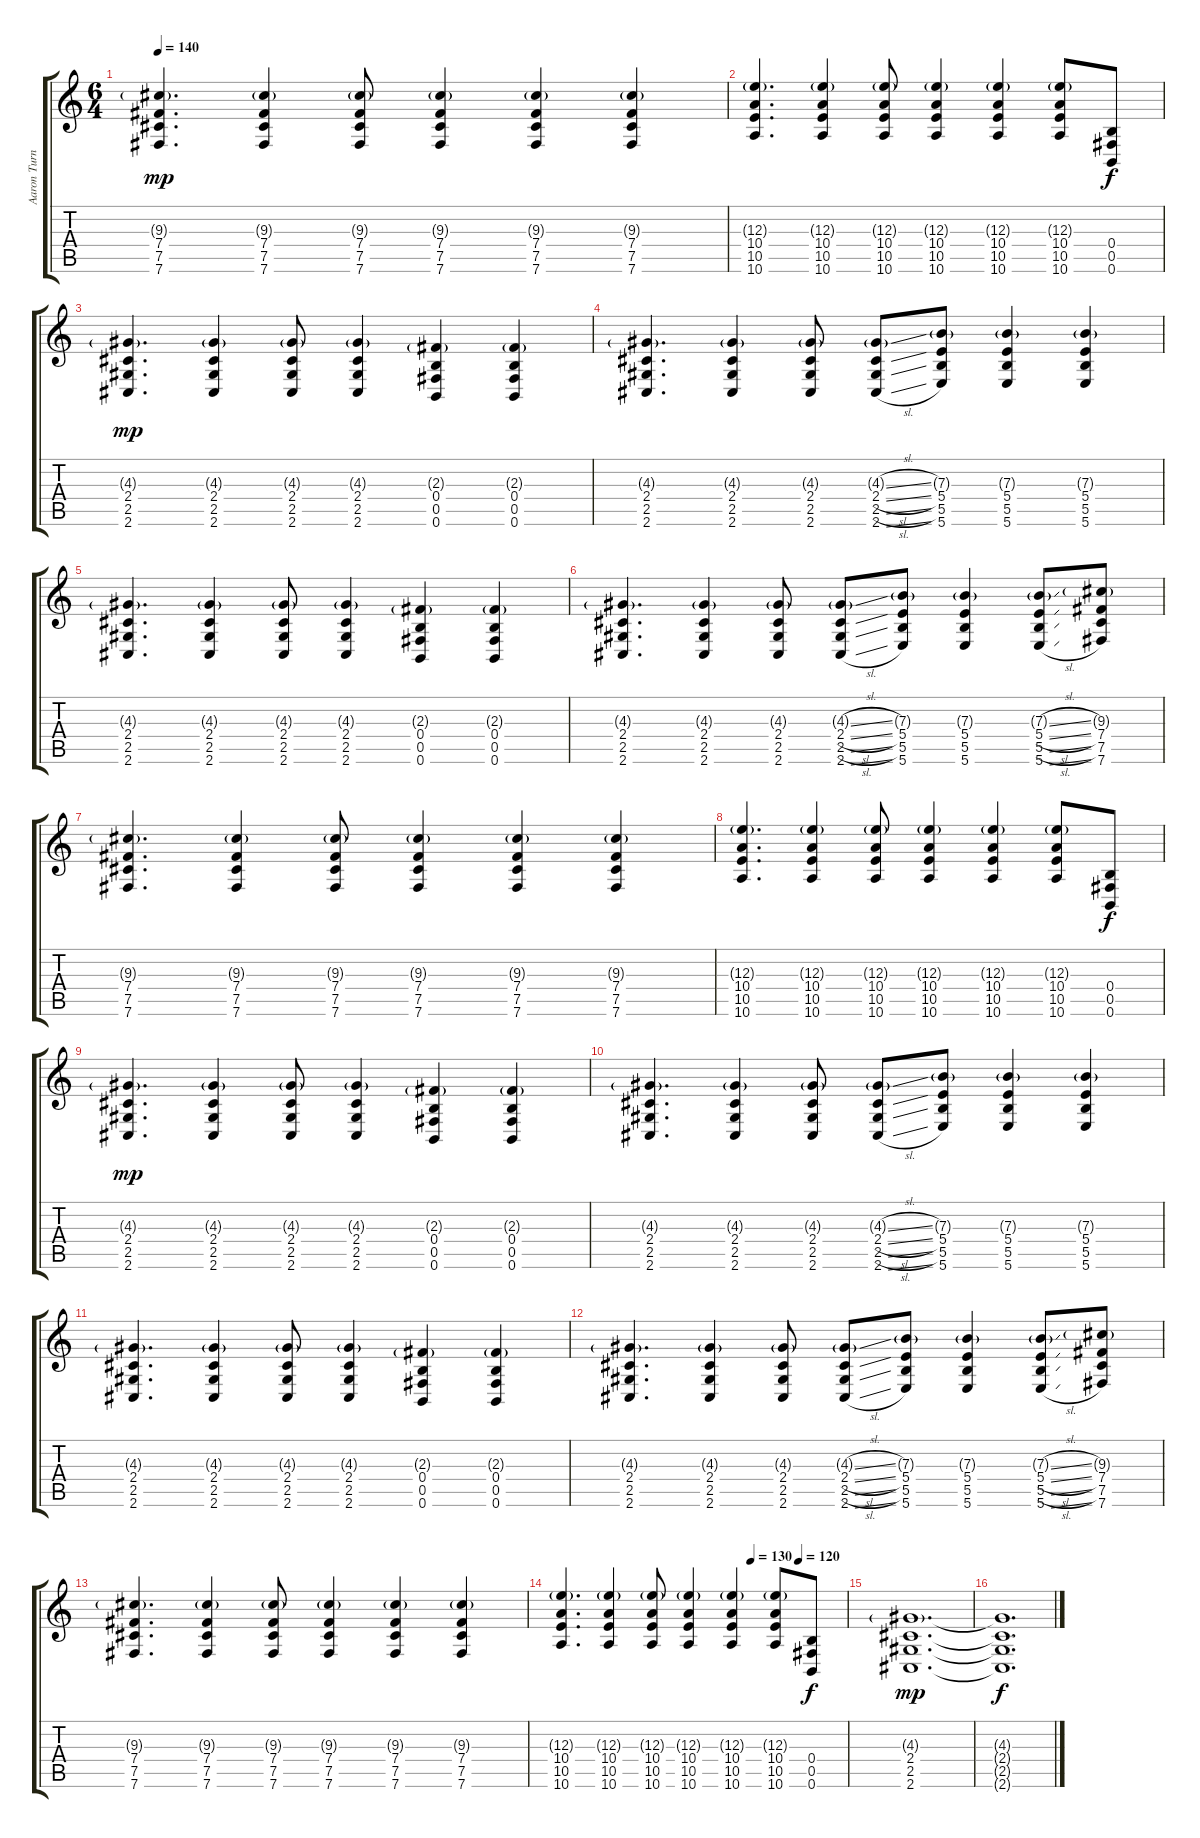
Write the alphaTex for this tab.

\track ("Aaron Turner" "Aaron Turn") {instrument distortionguitar}
\staff {score tabs}
\tuning (Db4 Ab3 E3 B2 Gb2 B1) {hide}
\ts (6 4)
\tempo 140
\clef g2
\ks c
(9.3{g} 7.4 7.5 7.6).4{d dy mp} (9.3{g} 7.4 7.5 7.6).4 (9.3{g} 7.4 7.5 7.6).8 (9.3{g} 7.4 7.5 7.6).4 (9.3{g} 7.4 7.5 7.6).4 (9.3{g} 7.4 7.5 7.6).4 |
(12.3{g} 10.4 10.5 10.6).4{d} (12.3{g} 10.4 10.5 10.6).4 (12.3{g} 10.4 10.5 10.6).8 (12.3{g} 10.4 10.5 10.6).4 (12.3{g} 10.4 10.5 10.6).4 (12.3{g} 10.4 10.5 10.6).8 (0.4 0.5 0.6).8{dy f} |
(4.3{g} 2.4 2.5 2.6).4{d dy mp} (4.3{g} 2.4 2.5 2.6).4 (4.3{g} 2.4 2.5 2.6).8 (4.3{g} 2.4 2.5 2.6).4 (2.3{g} 0.4 0.5 0.6).4 (2.3{g} 0.4 0.5 0.6).4 |
(4.3{g} 2.4 2.5 2.6).4{d} (4.3{g} 2.4 2.5 2.6).4 (4.3{g} 2.4 2.5 2.6).8 (4.3{sl g} 2.4{sl} 2.5{sl} 2.6{sl}).8 (7.3{g} 5.4 5.5 5.6).8 (7.3{g} 5.4 5.5 5.6).4 (7.3{g} 5.4 5.5 5.6).4 |
(4.3{g} 2.4 2.5 2.6).4{d} (4.3{g} 2.4 2.5 2.6).4 (4.3{g} 2.4 2.5 2.6).8 (4.3{g} 2.4 2.5 2.6).4 (2.3{g} 0.4 0.5 0.6).4 (2.3{g} 0.4 0.5 0.6).4 |
(4.3{g} 2.4 2.5 2.6).4{d} (4.3{g} 2.4 2.5 2.6).4 (4.3{g} 2.4 2.5 2.6).8 (4.3{sl g} 2.4{sl} 2.5{sl} 2.6{sl}).8 (7.3{g} 5.4 5.5 5.6).8 (7.3{g} 5.4 5.5 5.6).4 (7.3{sl g} 5.4{sl} 5.5{sl} 5.6{sl}).8 (9.3{g} 7.4 7.5 7.6).8 |
(9.3{g} 7.4 7.5 7.6).4{d} (9.3{g} 7.4 7.5 7.6).4 (9.3{g} 7.4 7.5 7.6).8 (9.3{g} 7.4 7.5 7.6).4 (9.3{g} 7.4 7.5 7.6).4 (9.3{g} 7.4 7.5 7.6).4 |
(12.3{g} 10.4 10.5 10.6).4{d} (12.3{g} 10.4 10.5 10.6).4 (12.3{g} 10.4 10.5 10.6).8 (12.3{g} 10.4 10.5 10.6).4 (12.3{g} 10.4 10.5 10.6).4 (12.3{g} 10.4 10.5 10.6).8 (0.4 0.5 0.6).8{dy f} |
(4.3{g} 2.4 2.5 2.6).4{d dy mp} (4.3{g} 2.4 2.5 2.6).4 (4.3{g} 2.4 2.5 2.6).8 (4.3{g} 2.4 2.5 2.6).4 (2.3{g} 0.4 0.5 0.6).4 (2.3{g} 0.4 0.5 0.6).4 |
(4.3{g} 2.4 2.5 2.6).4{d} (4.3{g} 2.4 2.5 2.6).4 (4.3{g} 2.4 2.5 2.6).8 (4.3{sl g} 2.4{sl} 2.5{sl} 2.6{sl}).8 (7.3{g} 5.4 5.5 5.6).8 (7.3{g} 5.4 5.5 5.6).4 (7.3{g} 5.4 5.5 5.6).4 |
(4.3{g} 2.4 2.5 2.6).4{d} (4.3{g} 2.4 2.5 2.6).4 (4.3{g} 2.4 2.5 2.6).8 (4.3{g} 2.4 2.5 2.6).4 (2.3{g} 0.4 0.5 0.6).4 (2.3{g} 0.4 0.5 0.6).4 |
(4.3{g} 2.4 2.5 2.6).4{d} (4.3{g} 2.4 2.5 2.6).4 (4.3{g} 2.4 2.5 2.6).8 (4.3{sl g} 2.4{sl} 2.5{sl} 2.6{sl}).8 (7.3{g} 5.4 5.5 5.6).8 (7.3{g} 5.4 5.5 5.6).4 (7.3{sl g} 5.4{sl} 5.5{sl} 5.6{sl}).8 (9.3{g} 7.4 7.5 7.6).8 |
(9.3{g} 7.4 7.5 7.6).4{d} (9.3{g} 7.4 7.5 7.6).4 (9.3{g} 7.4 7.5 7.6).8 (9.3{g} 7.4 7.5 7.6).4 (9.3{g} 7.4 7.5 7.6).4 (9.3{g} 7.4 7.5 7.6).4 |
\tempo (130 0.6666666666666666)
\tempo (120 0.8333333333333334)
(12.3{g} 10.4 10.5 10.6).4{d} (12.3{g} 10.4 10.5 10.6).4 (12.3{g} 10.4 10.5 10.6).8 (12.3{g} 10.4 10.5 10.6).4 (12.3{g} 10.4 10.5 10.6).4 (12.3{g} 10.4 10.5 10.6).8 (0.4 0.5 0.6).8{dy f} |
(4.3{g} 2.4 2.5 2.6).1{d dy mp} |
(4.3{t} 2.4{t} 2.5{t} 2.6{t}).1{d dy f volume 0}
